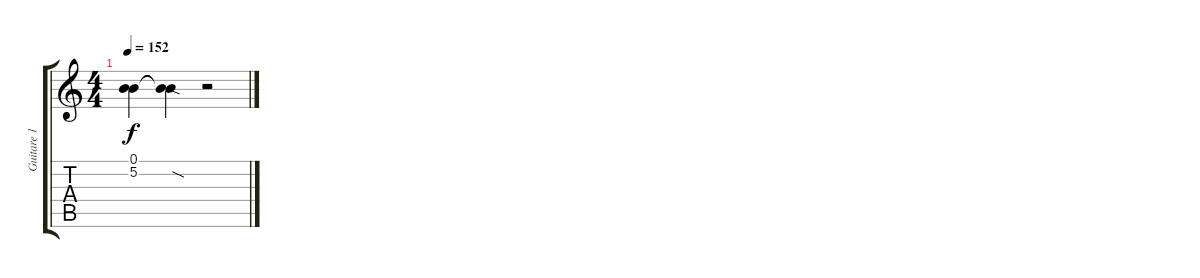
\track ("Guitare 1" "Guitare 1") {instrument distortionguitar}
\staff {score tabs}
\tuning (B3 Gb3 D3 A2 E2 B1) {hide}
\ts (4 4)
\tempo 152
\clef g2
\ks c
(0.1 5.2).4{dy f} (0.1{t} 5.2{sod t}).4 r.2
